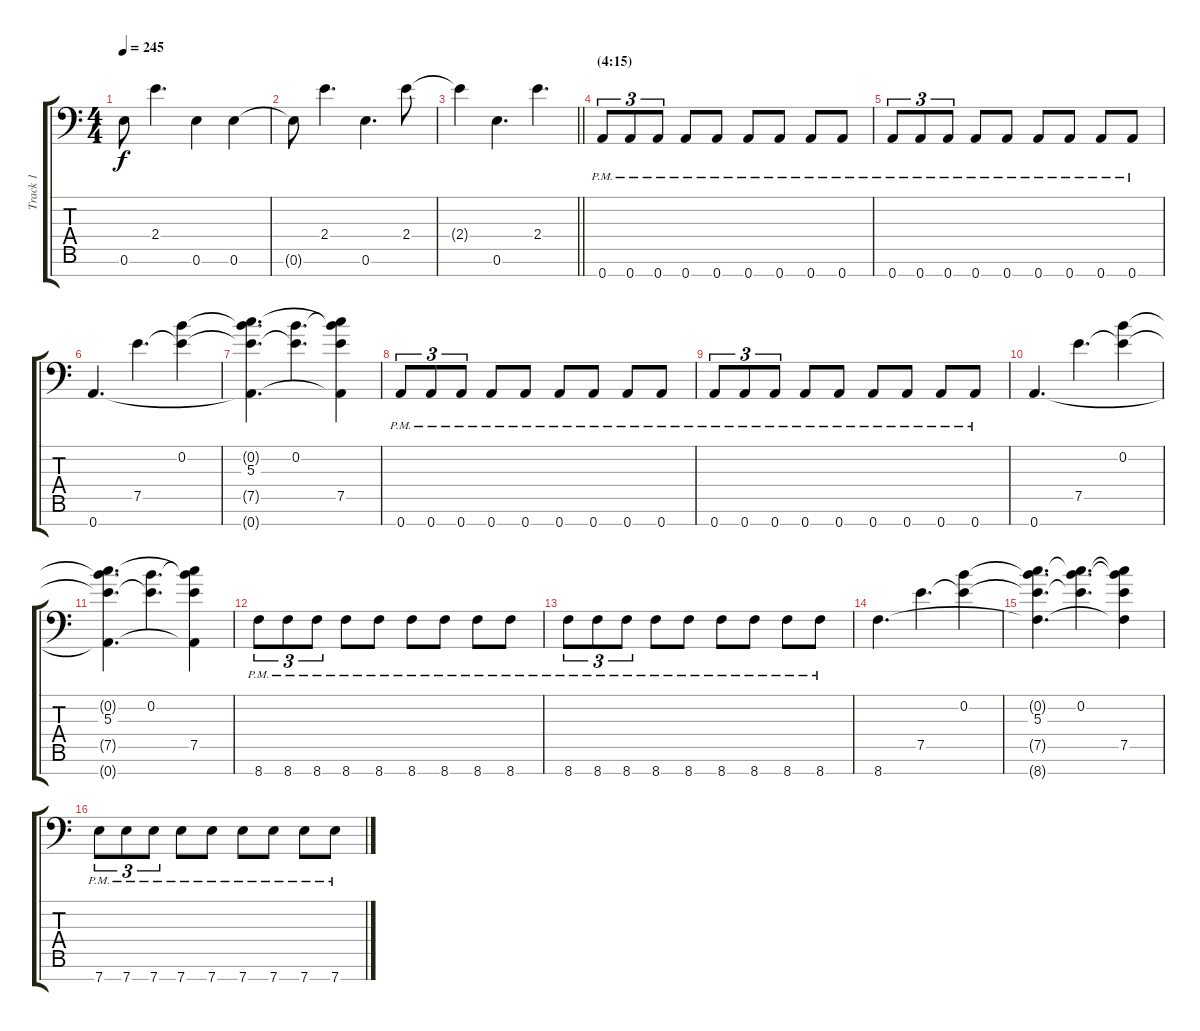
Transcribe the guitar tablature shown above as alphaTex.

\track ("Track 1" "Track 1") {instrument overdrivenguitar}
\staff {score tabs}
\tuning (E4 B3 G3 D3 A2 E2 A1) {hide}
\ts (4 4)
\tempo 245
\clef f4
\ks c
0.6{t}.8{dy f} 2.4.4{d} 0.6.4 0.6.4 |
0.6{t}.8 2.4.4{d} 0.6.4{d} 2.4.8 |
\barLineRight lightlight
2.4{t}.4 0.6.4{d} 2.4.4{d} |
\section ("" "(4:15)")
0.7{pm}.8{tu (3 2)} 0.7{pm}.8{tu (3 2)} 0.7{pm}.8{tu (3 2)} 0.7{pm}.8 0.7{pm}.8 0.7{pm}.8 0.7{pm}.8 0.7{pm}.8 0.7{pm}.8 |
0.7{pm}.8{tu (3 2)} 0.7{pm}.8{tu (3 2)} 0.7{pm}.8{tu (3 2)} 0.7{pm}.8 0.7{pm}.8 0.7{pm}.8 0.7{pm}.8 0.7{pm}.8 0.7{pm}.8 |
0.7.4{d} 7.5.4{d} (0.2 7.5{t}).4 |
(0.2{t} 5.3 7.5{t} 0.7{t}).4{d} (0.2 7.5{t}).4{d} (0.2{t} 5.3{t} 7.5 0.7{t}).4 |
0.7{pm}.8{tu (3 2)} 0.7{pm}.8{tu (3 2)} 0.7{pm}.8{tu (3 2)} 0.7{pm}.8 0.7{pm}.8 0.7{pm}.8 0.7{pm}.8 0.7{pm}.8 0.7{pm}.8 |
0.7{pm}.8{tu (3 2)} 0.7{pm}.8{tu (3 2)} 0.7{pm}.8{tu (3 2)} 0.7{pm}.8 0.7{pm}.8 0.7{pm}.8 0.7{pm}.8 0.7{pm}.8 0.7{pm}.8 |
0.7.4{d} 7.5.4{d} (0.2 7.5{t}).4 |
(0.2{t} 5.3 7.5{t} 0.7{t}).4{d} (0.2 7.5{t}).4{d} (0.2{t} 5.3{t} 7.5 0.7{t}).4 |
8.7{pm}.8{tu (3 2)} 8.7{pm}.8{tu (3 2)} 8.7{pm}.8{tu (3 2)} 8.7{pm}.8 8.7{pm}.8 8.7{pm}.8 8.7{pm}.8 8.7{pm}.8 8.7{pm}.8 |
8.7{pm}.8{tu (3 2)} 8.7{pm}.8{tu (3 2)} 8.7{pm}.8{tu (3 2)} 8.7{pm}.8 8.7{pm}.8 8.7{pm}.8 8.7{pm}.8 8.7{pm}.8 8.7{pm}.8 |
8.7.4{d} 7.5.4{d} (0.2 7.5{t}).4 |
(0.2{t} 5.3 7.5{t} 8.7{t}).4{d} (0.2 5.3{t} 7.5{t}).4{d} (0.2{t} 5.3{t} 7.5 8.7{t}).4 |
7.7{pm}.8{tu (3 2)} 7.7{pm}.8{tu (3 2)} 7.7{pm}.8{tu (3 2)} 7.7{pm}.8 7.7{pm}.8 7.7{pm}.8 7.7{pm}.8 7.7{pm}.8 7.7{pm}.8
